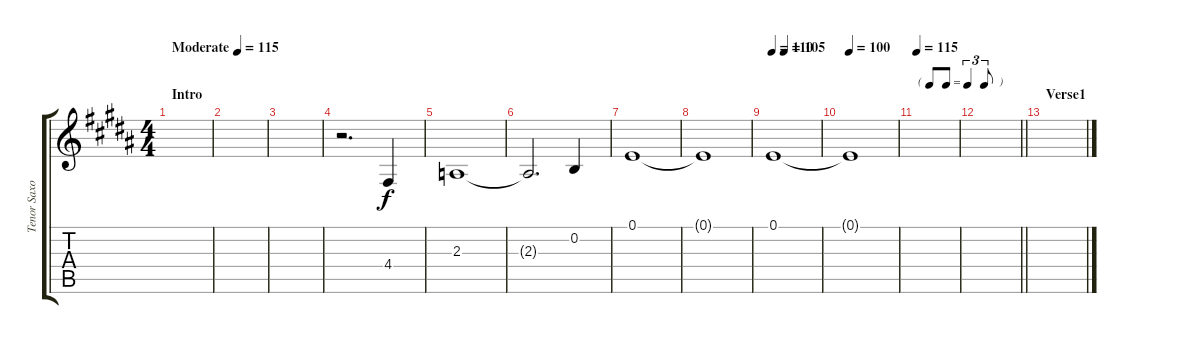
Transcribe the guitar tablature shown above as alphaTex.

\track ("Tenor Saxophone" "Tenor Saxo") {instrument tenorsax}
\staff {score tabs}
\tuning (E4 B3 G3 D3 A2 E2) {hide}
\ts (4 4)
\section ("" "Intro")
\tempo (115 "Moderate")
\clef g2
\ks b
|
|
|
r.2{d} 4.4.4 |
2.3.1 |
2.3{t}.2{d} 0.2.4 |
0.1.1 |
0.1{t}.1 |
\tempo 110
\tempo (105 0.25)
0.1.1 |
\tempo 100
0.1{t}.1 |
\tf triplet8th
\tempo 115
|
\barLineRight lightlight
|
\section ("" "Verse1")
